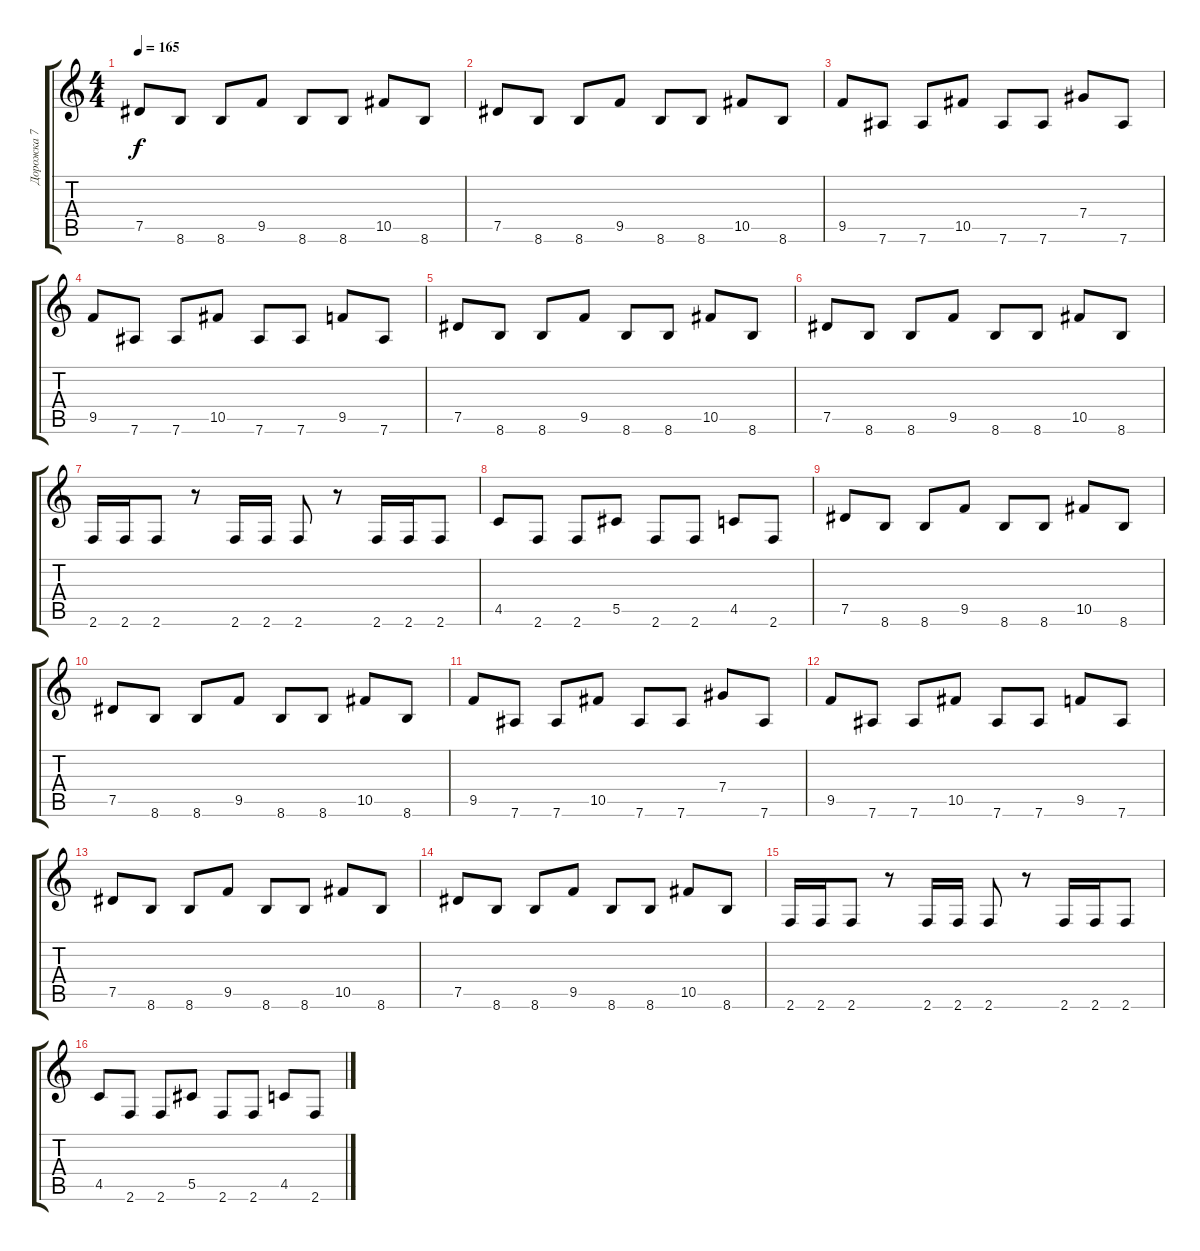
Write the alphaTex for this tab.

\track ("Дорожка 7" "Дорожка 7") {instrument distortionguitar}
\staff {score tabs}
\tuning (Eb4 Bb3 Gb3 Db3 Ab2 Eb2) {hide}
\ts (4 4)
\tempo 165
\clef g2
\ks c
7.5.8{dy f volume 4} 8.6.8 8.6.8 9.5.8 8.6.8 8.6.8 10.5.8 8.6.8 |
7.5.8 8.6.8 8.6.8 9.5.8 8.6.8 8.6.8 10.5.8 8.6.8 |
9.5.8 7.6.8 7.6.8 10.5.8 7.6.8 7.6.8 7.4.8 7.6.8 |
9.5.8 7.6.8 7.6.8 10.5.8 7.6.8 7.6.8 9.5.8 7.6.8 |
7.5.8 8.6.8 8.6.8 9.5.8 8.6.8 8.6.8 10.5.8 8.6.8 |
7.5.8 8.6.8 8.6.8 9.5.8 8.6.8 8.6.8 10.5.8 8.6.8 |
2.6.16 2.6.16 2.6.8 r.8 2.6.16 2.6.16 2.6.8 r.8 2.6.16 2.6.16 2.6.8 |
4.5.8 2.6.8 2.6.8 5.5.8 2.6.8 2.6.8 4.5.8 2.6.8 |
7.5.8{volume 1} 8.6.8 8.6.8 9.5.8 8.6.8 8.6.8 10.5.8 8.6.8 |
7.5.8 8.6.8 8.6.8 9.5.8 8.6.8 8.6.8 10.5.8 8.6.8 |
9.5.8 7.6.8 7.6.8 10.5.8 7.6.8 7.6.8 7.4.8 7.6.8 |
9.5.8 7.6.8 7.6.8 10.5.8 7.6.8 7.6.8 9.5.8 7.6.8 |
7.5.8 8.6.8 8.6.8 9.5.8 8.6.8 8.6.8 10.5.8 8.6.8 |
7.5.8 8.6.8 8.6.8 9.5.8 8.6.8 8.6.8 10.5.8 8.6.8 |
2.6.16 2.6.16 2.6.8 r.8 2.6.16 2.6.16 2.6.8 r.8 2.6.16 2.6.16 2.6.8 |
4.5.8 2.6.8 2.6.8 5.5.8 2.6.8 2.6.8 4.5.8 2.6.8
